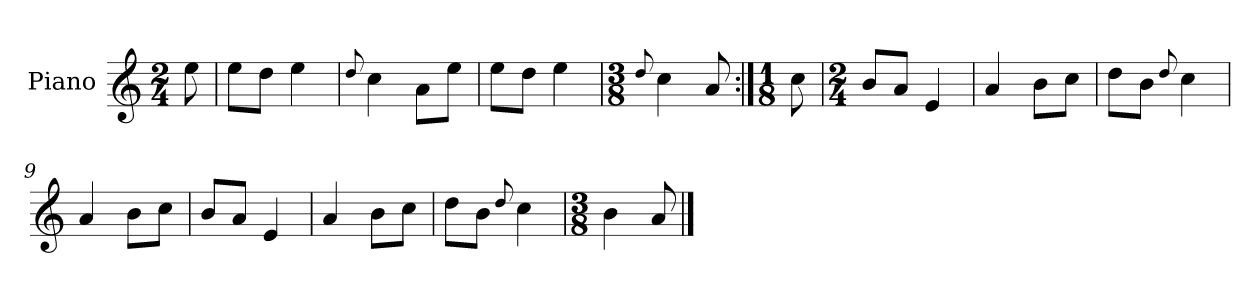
**kern
*part1
*staff1
*I"Piano
*I'Pno.
*clefG2
*k[]
*M2/4
=
8ee\
=1
8ee\L
8dd\J
4ee\
=2
8qqdd/
4cc\
8a\L
8ee\J
=3
8ee\L
8dd\J
4ee\
=4
*M3/8
8qqdd/
4cc\
8a/
=5:|!
*M1/8
8cc\
=6
*M2/4
8b/L
8a/J
4e/
=7
4a/
8b\L
8cc\J
=8
8dd\L
8b\J
8qqdd/
4cc\
=9
4a/
8b\L
8cc\J
=10
8b/L
8a/J
4e/
!!LO:LB:g=z
=11
4a/
8b\L
8cc\J
=12
8dd\L
8b\J
8qqdd/
4cc\
=13
*M3/8
4b\
8a/
==
*-
